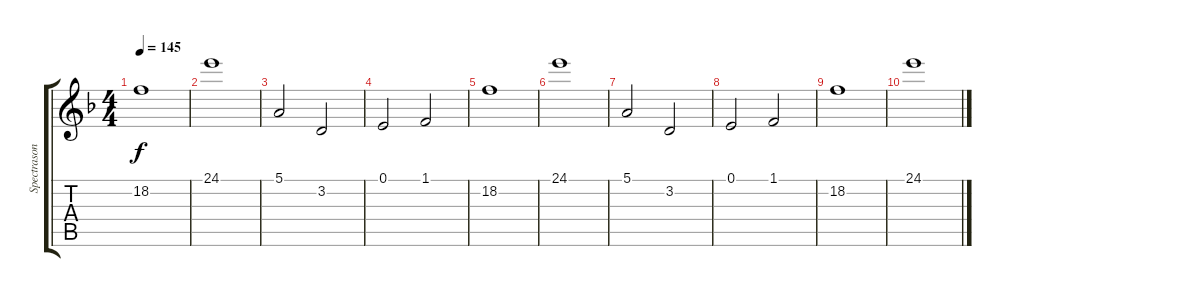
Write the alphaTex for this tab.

\track ("Spectrasonics Omnisphere" "Spectrason") {instrument tremolostrings}
\staff {score tabs}
\tuning (E4 B3 G3 D3 A2 E2) {hide}
\ts (4 4)
\tempo 145
\clef g2
\ks f
18.2.1{dy f} |
24.1.1 |
5.1.2 3.2.2 |
0.1.2 1.1.2 |
18.2.1 |
24.1.1 |
5.1.2 3.2.2 |
0.1.2 1.1.2 |
18.2.1 |
24.1.1
